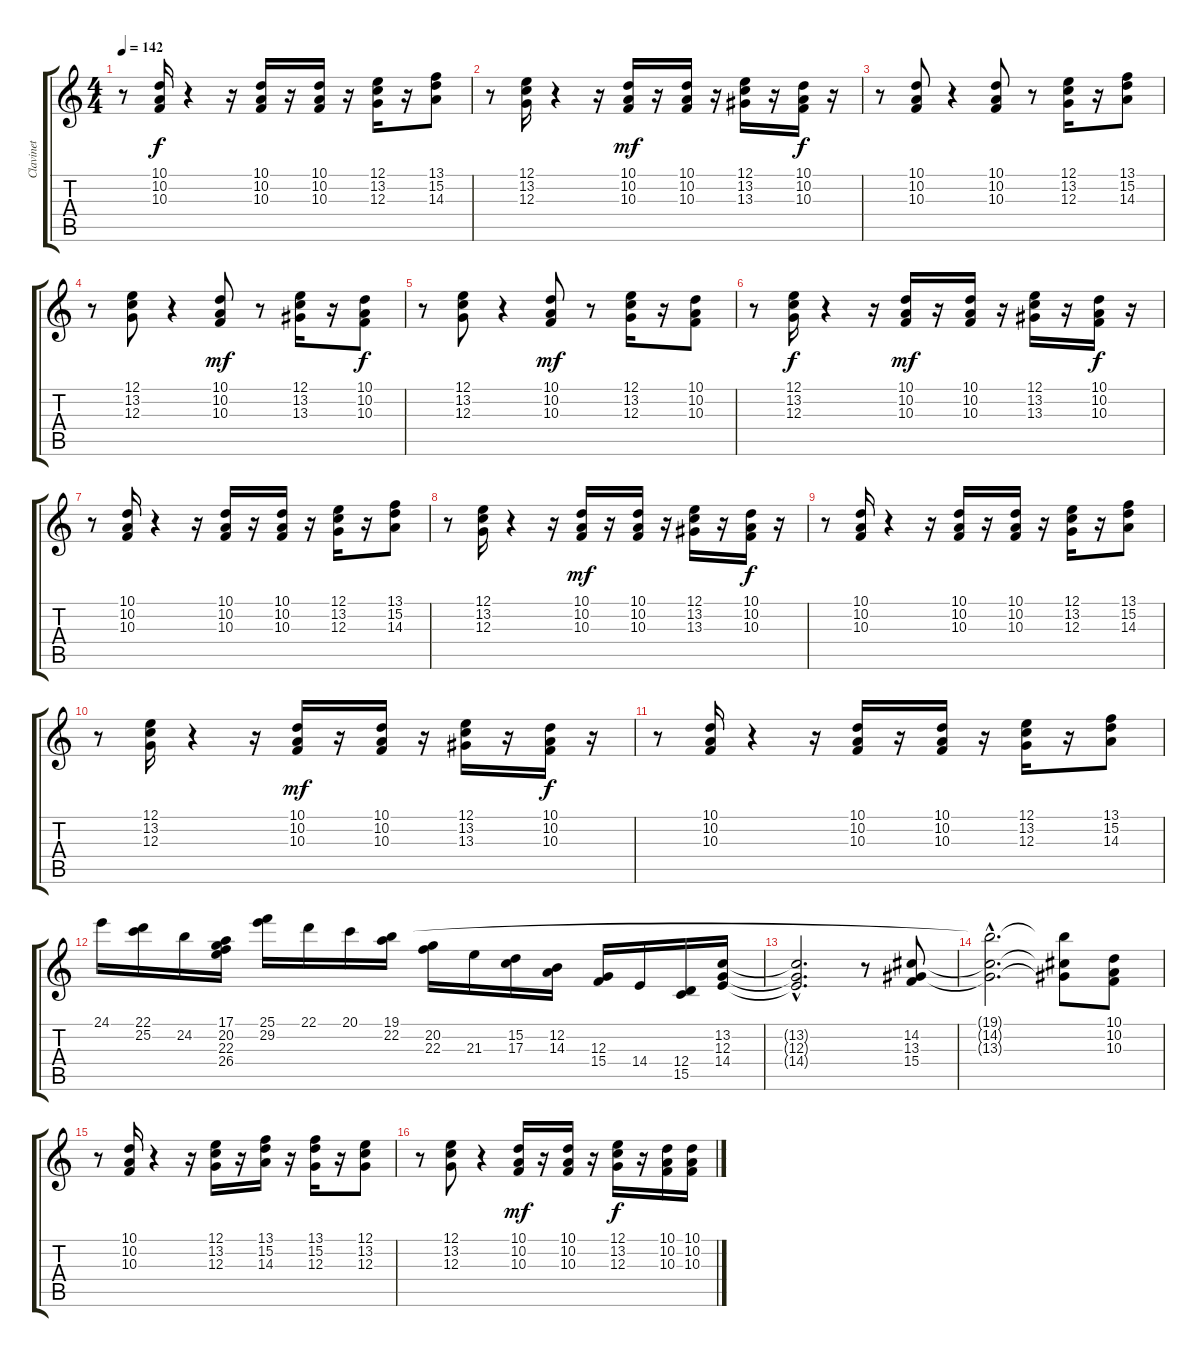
\track ("Clavinet" "Clavinet") {instrument clavinet}
\staff {score tabs}
\tuning (E4 B3 G3 D3 A2 E2) {hide}
\ts (4 4)
\tempo 142
\clef g2
\ks c
r.8{dy f} (10.1 10.2 10.3).16 r.4 r.16 (10.1 10.2 10.3).16 r.16 (10.1 10.2 10.3).16 r.16 (12.1 13.2 12.3).16 r.16 (13.1 15.2 14.3).8 |
r.8 (12.1 13.2 12.3).16 r.4 r.16 (10.1 10.2 10.3).16{dy mf} r.16 (10.1 10.2 10.3).16 r.16 (12.1 13.2 13.3).16 r.16 (10.1 10.2 10.3).16{dy f} r.16 |
r.8 (10.1 10.2 10.3).8 r.4 (10.1 10.2 10.3).8 r.8 (12.1 13.2 12.3).16 r.16 (13.1 15.2 14.3).8 |
r.8 (12.1 13.2 12.3).8 r.4 (10.1 10.2 10.3).8{dy mf} r.8 (12.1 13.2 13.3).16 r.16 (10.1 10.2 10.3).8{dy f} |
r.8 (12.1 13.2 12.3).8 r.4 (10.1 10.2 10.3).8{dy mf} r.8 (12.1 13.2 12.3).16 r.16 (10.1 10.2 10.3).8 |
r.8 (12.1 13.2 12.3).16{dy f} r.4 r.16 (10.1 10.2 10.3).16{dy mf} r.16 (10.1 10.2 10.3).16 r.16 (12.1 13.2 13.3).16 r.16 (10.1 10.2 10.3).16{dy f} r.16 |
r.8 (10.1 10.2 10.3).16 r.4 r.16 (10.1 10.2 10.3).16 r.16 (10.1 10.2 10.3).16 r.16 (12.1 13.2 12.3).16 r.16 (13.1 15.2 14.3).8 |
r.8 (12.1 13.2 12.3).16 r.4 r.16 (10.1 10.2 10.3).16{dy mf} r.16 (10.1 10.2 10.3).16 r.16 (12.1 13.2 13.3).16 r.16 (10.1 10.2 10.3).16{dy f} r.16 |
r.8 (10.1 10.2 10.3).16 r.4 r.16 (10.1 10.2 10.3).16 r.16 (10.1 10.2 10.3).16 r.16 (12.1 13.2 12.3).16 r.16 (13.1 15.2 14.3).8 |
r.8 (12.1 13.2 12.3).16 r.4 r.16 (10.1 10.2 10.3).16{dy mf} r.16 (10.1 10.2 10.3).16 r.16 (12.1 13.2 13.3).16 r.16 (10.1 10.2 10.3).16{dy f} r.16 |
r.8 (10.1 10.2 10.3).16 r.4 r.16 (10.1 10.2 10.3).16 r.16 (10.1 10.2 10.3).16 r.16 (12.1 13.2 12.3).16 r.16 (13.1 15.2 14.3).8 |
24.1.16 (22.1 25.2).16 24.2.16 (17.1 20.2 22.3 26.4).16 (25.1 29.2).16 22.1.16 20.1.16 (19.1 22.2).16 (20.2 22.3).16 21.3.16 (15.2 17.3).16 (12.2 14.3).16 (12.3 15.4).16 14.4.16 (12.4 15.5).16 (13.2 12.3 14.4).16 |
(13.2{hac t} 12.3{hac t} 14.4{hac t}).2{d} r.8 (14.2 13.3 15.4).8 |
(19.1{hac t} 14.2{hac t} 13.3{hac t}).2{d} (19.1{t} 14.2{t} 13.3{t}).8 (10.1 10.2 10.3).8 |
r.8 (10.1 10.2 10.3).16 r.4 r.16 (12.1 13.2 12.3).16 r.16 (13.1 15.2 14.3).16 r.16 (13.1 15.2 12.3).16 r.16 (12.1 13.2 12.3).8 |
r.8 (12.1 13.2 12.3).8 r.4 (10.1 10.2 10.3).16{dy mf} r.16 (10.1 10.2 10.3).16 r.16 (12.1 13.2 12.3).16{dy f} r.16 (10.1 10.2 10.3).16 (10.1 10.2 10.3).16
